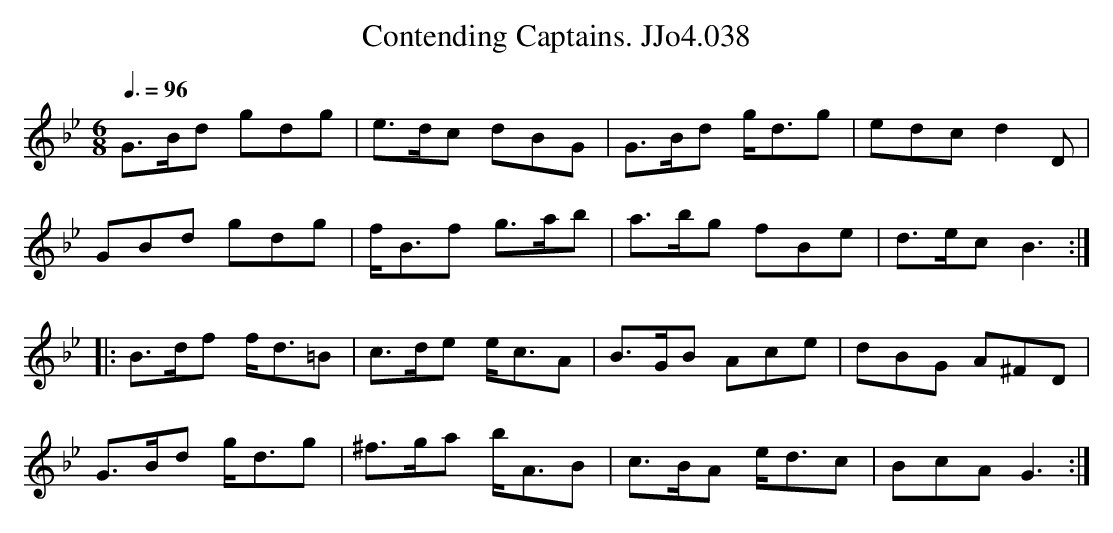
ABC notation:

X:1
T:Contending Captains. JJo4.038
M:6/8
L:1/8
Q:3/8=96
K:Gm
G>Bd gdg|e>dc dBG|G>Bd g<dg|edcd2D|
GBd gdg|f<Bf g>ab|a>bg fBe|d>ecB3:|
|:B>df f<d=B|c>de e<cA|B>GB Ace|dBG A^FD|
G>Bd g<dg|^f>ga b<AB|c>BA e<dc|BcAG3:|
